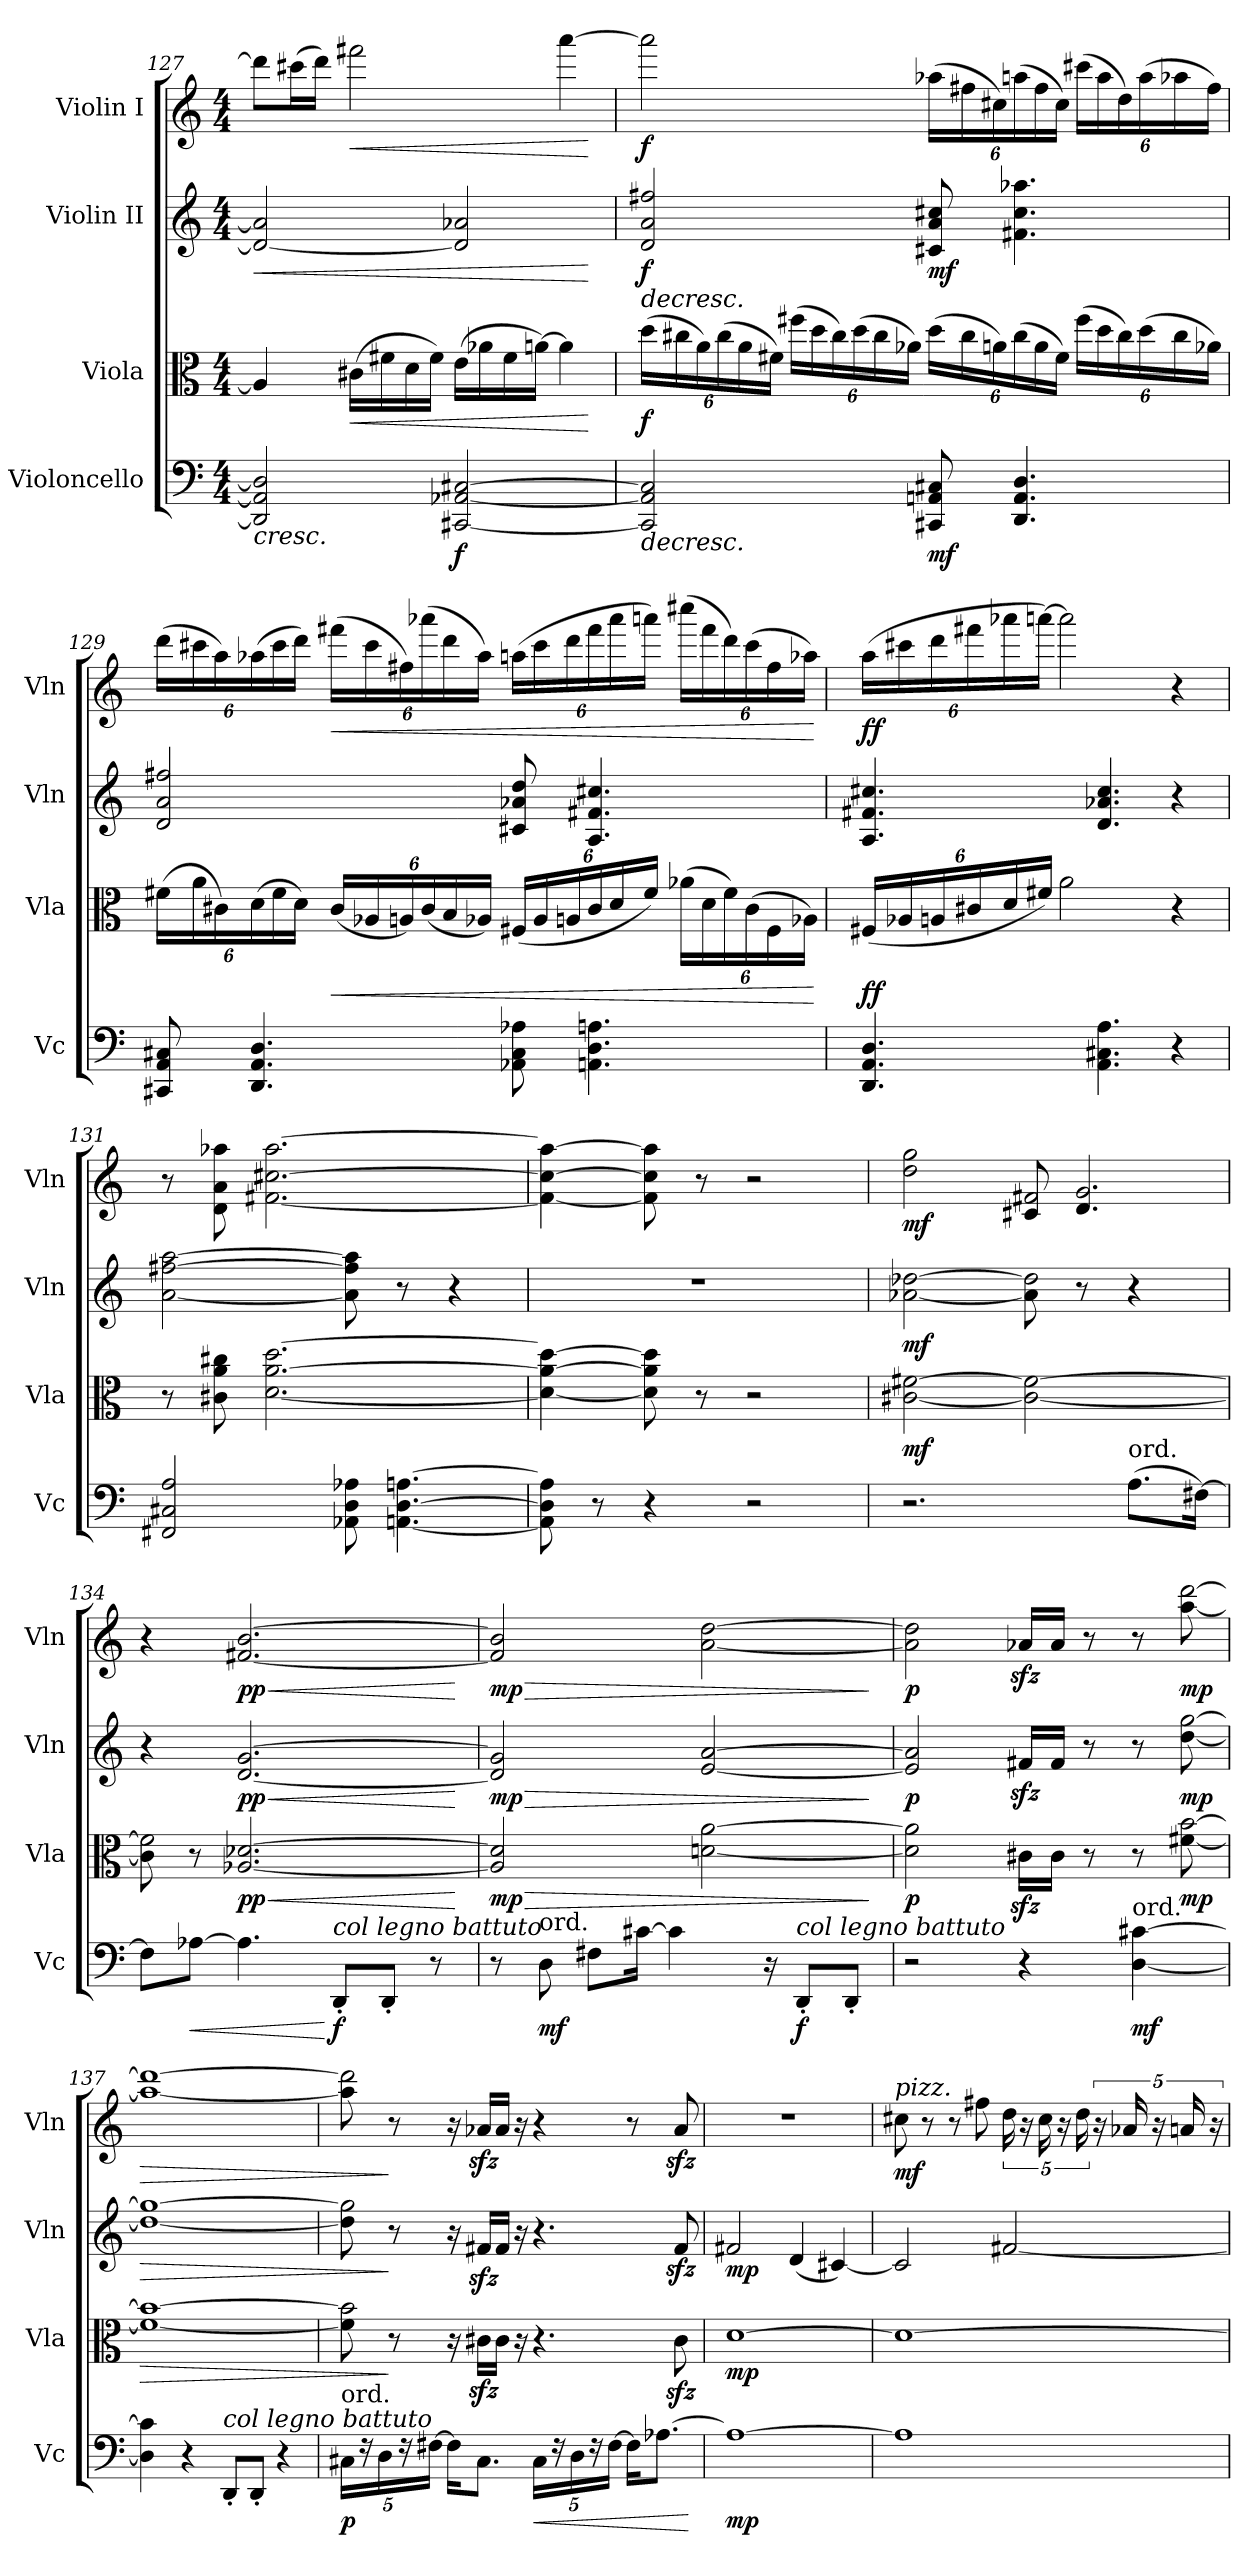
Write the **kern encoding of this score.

**kern	**dynam	**kern	**dynam	**kern	**dynam	**kern	**dynam
*part4	*part4	*part3	*part3	*part2	*part2	*part1	*part1
*staff4	*staff4	*staff3	*staff3	*staff2	*staff2	*staff1	*staff1
*I"Violoncello	*	*I"Viola	*	*I"Violin II	*	*I"Violin I	*
*I'Vc	*	*I'Vla	*	*I'Vln	*	*I'Vln	*
*clefF4	*	*clefC3	*	*clefG2	*	*clefG2	*
*k[]	*	*k[]	*	*k[]	*	*k[]	*
*M4/4	*	*M4/4	*	*M4/4	*	*M4/4	*
=127	=127	=127	=127	=127	=127	=127	=127
!	!LO:HP:b	!	!	!	!LO:HP:b	!	!
2DD/] 2AA/] 2D/]	<	4A/]	.	2d/_ 2a/]	<	8ddd\L]	.
.	.	.	.	.	.	(16ccc#X\L	.
.	.	.	.	.	.	16ddd\JJ)	.
!	!	!	!LO:HP:b	!	!	!	!LO:HP:b
.	.	(16c#X\LL	<	.	.	2fff#X\	<
.	.	16f#X\	.	.	.	.	.
.	.	16d\	.	.	.	.	.
.	.	16f#\JJ)	.	.	.	.	.
!	!LO:DY:b	!	!	!	!	!	!
[2CC#X/ [2AA-X/ [2C#X/	f	(16e\LL	.	2d/] 2a-X/	.	.	.
.	.	16a-X\	.	.	.	.	.
.	.	16f#\	.	.	.	.	.
.	.	[16an\JJ)	.	.	.	.	.
.	.	4a\]	.	.	.	[4aaa\	.
.	[	.	[	.	[	.	[
!!LO:LB:g=z
=128	=128	=128	=128	=128	=128	=128	=128
!	!LO:HP:b	!	!	!	!	!	!
*	*	*Xbrackettup	*	*	*	*	*
!	!	!	!LO:DY:b	!	!LO:HP:b	!	!
!	!	!	!	!	!LO:DY:n=1:b	!	!LO:DY:b
2CC#/] 2AA-/] 2C#/]	>	(24dd\LL	f	2d/ 2a/ 2ff#X/	> f	2aaa\]	f
.	.	24cc#X\	.	.	.	.	.
.	.	24a\)	.	.	.	.	.
.	.	(24cc#\	.	.	.	.	.
.	.	24a\	.	.	.	.	.
.	.	24f#X\JJ)	.	.	.	.	.
.	.	(24ff#X\LL	.	.	.	.	.
.	.	24dd\	.	.	.	.	.
.	.	24cc#\)	.	.	.	.	.
.	.	(24dd\	.	.	.	.	.
.	.	24cc#\	.	.	.	.	.
.	.	24a-X\JJ)	.	.	.	.	.
*	*	*	*	*	*	*Xbrackettup	*
!	!LO:DY:b	!	!	!	!LO:DY:n=2:b	!	!
8CC#X/ 8AAn/ 8C#X/	mf	(24dd\LL	.	8c#X/ 8a/ 8cc#X/	mf	(24aa-X\LL	.
.	.	24cc#\	.	.	.	24ff#X\	.
.	.	24an\)	.	.	.	24cc#X\)	.
4.DD/ 4.AA/ 4.D/	.	(24cc#\	.	4.f#X\ 4.cc#\ 4.aa-X\	]	(24aan\	.
.	.	24a\	.	.	.	24ff#\	.
.	.	24f#\JJ)	.	.	.	24cc#\JJ)	.
.	.	(24ff#\LL	.	.	.	(24ccc#X\LL	.
.	.	24dd\	.	.	.	24aa\	.
.	.	24cc#\)	.	.	.	24dd\)	.
.	.	(24dd\	.	.	.	(24aa\	.
.	.	24cc#\	.	.	.	24aa-X\	.
.	.	24a-X\JJ)	.	.	.	24ff#\JJ)	.
.	]	.	.	.	.	.	.
!!LO:PB:g=z
=129	=129	=129	=129	=129	=129	=129	=129
8CC#X/ 8AA/ 8C#X/	.	(24f#X\LL	.	2d/ 2a/ 2ff#X/	.	(24ddd\LL	.
.	.	24a\	.	.	.	24ccc#X\	.
.	.	24c#X\)	.	.	.	24aa\)	.
4.DD/ 4.AA/ 4.D/	.	(24d\	.	.	.	(24aa-X\	.
.	.	24f#\	.	.	.	24ccc#\	.
.	.	24d\JJ)	.	.	.	24ddd\JJ)	.
!	!	!	!LO:HP:b	!	!	!	!LO:HP:b
.	.	(24c#/LL	<	.	.	(24fff#X\LL	<
.	.	24A-X/	.	.	.	24ccc#\	.
.	.	24An/)	.	.	.	24ff#X\)	.
.	.	(24c#/	.	.	.	(24aaa-X\	.
.	.	24B/	.	.	.	24ddd\	.
.	.	24A-X/JJ)	.	.	.	24aa-\JJ)	.
8AA-X\ 8C#\ 8A-X\	.	(24F#X/LL	.	8c#X/ 8a-X/ 8dd/	.	(24aan\LL	.
.	.	24A-/	.	.	.	24ccc#\	.
.	.	24An/	.	.	.	24ddd\	.
4.AAn\ 4.D\ 4.An\	.	24c#/	.	4.A/ 4.f#X/ 4.cc#X/	.	24fff#\	.
.	.	24d/	.	.	.	24aaa-\	.
.	.	24f#/JJ)	.	.	.	24aaan\JJ)	.
.	.	(24a-X\LL	.	.	.	(24cccc#X\LL	.
.	.	24d\	.	.	.	24fff#\	.
.	.	24f#\)	.	.	.	24ddd\)	.
.	.	(24c#\	.	.	.	(24ccc#\	.
.	.	24F#\	.	.	.	24ff#\	.
.	.	24A-X\JJ)	.	.	.	24aa-X\JJ)	.
.	.	.	[	.	.	.	[
!!LO:LB:g=z
=130	=130	=130	=130	=130	=130	=130	=130
!	!LO:DY:a	!	!	!	!	!	!LO:DY:b
4.DD/ 4.AA/ 4.D/	ff	(24F#X/LL	.	4.A/ 4.f#X/ 4.cc#X/	.	(24aa\LL	ff
.	.	24A-X/	.	.	.	24ccc#X\	.
.	.	24An/	.	.	.	24ddd\	.
.	.	24c#X/	.	.	.	24fff#X\	.
.	.	24d/	.	.	.	24aaa-X\	.
.	.	24f#X/JJ)	.	.	.	[24aaan\JJ)	.
.	.	2a\	.	.	.	2aaa\]	.
4.AA\ 4.C#X\ 4.A\	.	.	.	4.d/ 4.a-X/ 4.cc#/	.	.	.
4r	.	4r	.	4r	.	4r	.
=131	=131	=131	=131	=131	=131	=131	=131
2FF#X/ 2C#X/ 2A/	.	8r	.	[2a\ [2ff#X\ [2aa\	.	8r	.
.	.	8c#X\ 8a\ 8cc#X\	.	.	.	8d\ 8a\ 8aa-X\	.
.	.	[2.d\ [2.a\ [2.dd\	.	.	.	[2.f#X\ [2.cc#X\ [2.aa-\	.
8AA-X\ 8D\ 8A-X\	.	.	.	8a\] 8ff#\] 8aa\]	.	.	.
[4.AAn\ [4.D\ [4.An\	.	.	.	8r	.	.	.
.	.	.	.	4r	.	.	.
=132	=132	=132	=132	=132	=132	=132	=132
8AA\] 8D\] 8A\]	.	4d\_ 4a\_ 4dd\_	.	1r	.	4f#\_ 4cc#\_ 4aa-\_	.
8r	.	.	.	.	.	.	.
4r	.	8d\] 8a\] 8dd\]	.	.	.	8f#\] 8cc#\] 8aa-\]	.
.	.	8r	.	.	.	8r	.
2r	.	2r	.	.	.	2r	.
=133	=133	=133	=133	=133	=133	=133	=133
!	!	!	!LO:DY:b	!	!LO:DY:b	!	!LO:DY:b
2.r	.	[2c#X\ [2f#X\	mf	[2a-X\ [2dd-X\	mf	2dd\ 2gg\	mf
!	!	!	!	!LO:N:n=2:head=open	!	!LO:N:n=2:head=open	!
.	.	2c#\_ 2f#\_	.	8a-\] 8dd-\]	.	8c#X/ 8f#X/	.
!	!	!	!	!	!	!LO:N:n=2:head=open	!
.	.	.	.	8r	.	4.d/ 4.g/	.
!LO:TX:a:t=ord.	!	!	!	!	!	!	!
(8.A\L	.	.	.	4r	.	.	.
[16F#X\Jk)	.	.	.	.	.	.	.
!!LO:LB:g=z
=134	=134	=134	=134	=134	=134	=134	=134
!	!	!LO:N:n=2:head=open	!	!	!	!	!
8F#\L]	.	8c#\] 8f#\]	.	4r	.	4r	.
!	!LO:HP:b	!	!	!	!	!	!
[8A-X\J	<	8r	.	.	.	.	.
!	!	!	!LO:HP:b	!	!LO:HP:b	!	!LO:HP:b
!	!	!	!LO:DY:n=1:b	!	!LO:DY:n=1:b	!	!LO:DY:n=1:b
4.A-\]	.	[2.A-X/ [2.d-X/	< pp	[2.d/ [2.g/	< pp	[2.f#X/ [2.b/	< pp
!LO:TX:a:i:t=col legno battuto	!	!	!	!	!	!	!
!	!LO:DY:n=1:b	!	!	!	!	!	!
8DD'/L	[ f	.	.	.	.	.	.
8DD'/J	.	.	.	.	.	.	.
8r	.	.	.	.	.	.	.
.	.	.	[	.	[	.	[
=135	=135	=135	=135	=135	=135	=135	=135
!	!	!	!LO:HP:b	!	!LO:HP:b	!	!LO:HP:b
!	!	!	!LO:DY:n=1:b	!	!LO:DY:n=1:b	!	!LO:DY:n=1:b
8r	.	2A-/] 2d-/]	> mp	2d/] 2g/]	> mp	2f#/] 2b/]	> mp
!LO:TX:a:t=ord.	!	!	!	!	!	!	!
!	!LO:DY:b	!	!	!	!	!	!
8D\	mf	.	.	.	.	.	.
8F#X\L	.	.	.	.	.	.	.
[16c#X\Jk	.	.	.	.	.	.	.
4c#\]	.	.	.	.	.	.	.
.	.	[2dn\ [2a\	.	[2e/ [2a/	.	[2a\ [2dd\	.
16r	.	.	.	.	.	.	.
!LO:TX:a:i:t=col legno battuto	!	!	!	!	!	!	!
!	!LO:DY:b	!	!	!	!	!	!
8DD'/L	f	.	.	.	.	.	.
8DD'/J	.	.	.	.	.	.	.
.	.	.	]	.	]	.	]
=136	=136	=136	=136	=136	=136	=136	=136
!	!	!	!LO:DY:b	!	!LO:DY:b	!	!LO:DY:b
2r	.	2d\] 2a\]	p	2e/] 2a/]	p	2a\] 2dd\]	p
4r	.	16c#Xzz<\LL	.	16f#Xzz</LL	.	16a-Xzz</LL	.
.	.	16c#\JJ	.	16f#/JJ	.	16a-/JJ	.
.	.	8r	.	8r	.	8r	.
!LO:TX:a:t=ord.	!	!	!	!	!	!	!
!	!LO:DY:b	!	!	!	!	!	!
[4D\ [4c#X\	mf	8r	.	8r	.	8r	.
!	!	!LO:N:n=2:head=open	!LO:DY:b	!LO:N:n=2:head=open	!LO:DY:b	!LO:N:n=2:head=open	!LO:DY:b
.	.	[8f#X\ [8b\	mp	[8dd\ [8gg\	mp	[8aa\ [8ddd\	mp
=137	=137	=137	=137	=137	=137	=137	=137
!	!	!	!LO:HP:b	!	!LO:HP:b	!	!LO:HP:b
4D\] 4c#\]	.	1f#_ 1b_	>	1dd_ 1gg_	>	1aa_ 1ddd_	>
4r	.	.	.	.	.	.	.
!LO:TX:a:i:t=col legno battuto	!	!	!	!	!	!	!
8DD'/L	.	.	.	.	.	.	.
8DD'/J	.	.	.	.	.	.	.
4r	.	.	.	.	.	.	.
!!LO:PB:g=z
=138	=138	=138	=138	=138	=138	=138	=138
!LO:TX:a:t=ord.	!	!	!	!	!	!	!
!	!LO:DY:b	!LO:N:n=2:head=open	!	!LO:N:n=2:head=open	!	!LO:N:n=2:head=open	!
20C#X\LL	p	8f#\] 8b\]	.	8dd\] 8gg\]	.	8aa\] 8ddd\]	.
20r	.	.	.	.	.	.	.
20D\	.	.	.	.	.	.	.
.	.	8r	]	8r	]	8r	]
20r	.	.	.	.	.	.	.
[20F#X\JJ	.	.	.	.	.	.	.
16F#\KL]	.	16r	.	16r	.	16r	.
8.C#\J	.	16c#Xzz<\LL	.	16f#Xzz</LL	.	16a-Xzz</LL	.
.	.	16c#\JJ	.	16f#/JJ	.	16a-/JJ	.
.	.	16r	.	16r	.	16r	.
!	!LO:HP:b	!	!	!	!	!	!
20C#\LL	<	4.r	.	4.r	.	4r	.
20r	.	.	.	.	.	.	.
20D\	.	.	.	.	.	.	.
20r	.	.	.	.	.	.	.
[20F#\JJ	.	.	.	.	.	.	.
16F#\KL]	.	.	.	.	.	8r	.
[8.A-X\J	.	.	.	.	.	.	.
.	.	8c#zz<\	.	8f#zz</	.	8a-zz</	.
.	[	.	.	.	.	.	.
=139	=139	=139	=139	=139	=139	=139	=139
!	!LO:DY:b	!	!LO:DY:b	!	!LO:DY:b	!	!
1A-_	mp	[1d	mp	2f#X/	mp	1r	.
.	.	.	.	(4d/	.	.	.
.	.	.	.	[4c#X/)	.	.	.
=140	=140	=140	=140	=140	=140	=140	=140
!	!	!	!	!	!	!LO:TX:a:i:t=pizz.	!
!	!	!	!	!	!	!	!LO:DY:b
1A-]	.	1d_	.	2c#/]	.	8cc#X\	mf
.	.	.	.	.	.	8r	.
.	.	.	.	.	.	8r	.
.	.	.	.	.	.	8ff#X\	.
*	*	*	*	*	*	*brackettup	*
.	.	.	.	[2f#X/	.	20dd\	.
.	.	.	.	.	.	20r	.
.	.	.	.	.	.	20cc#\	.
.	.	.	.	.	.	20r	.
.	.	.	.	.	.	20dd\	.
.	.	.	.	.	.	20r	.
.	.	.	.	.	.	20a-X/	.
.	.	.	.	.	.	20r	.
.	.	.	.	.	.	20an/	.
.	.	.	.	.	.	20r	.
=	=	=	=	=	=	=	=
*-	*-	*-	*-	*-	*-	*-	*-
